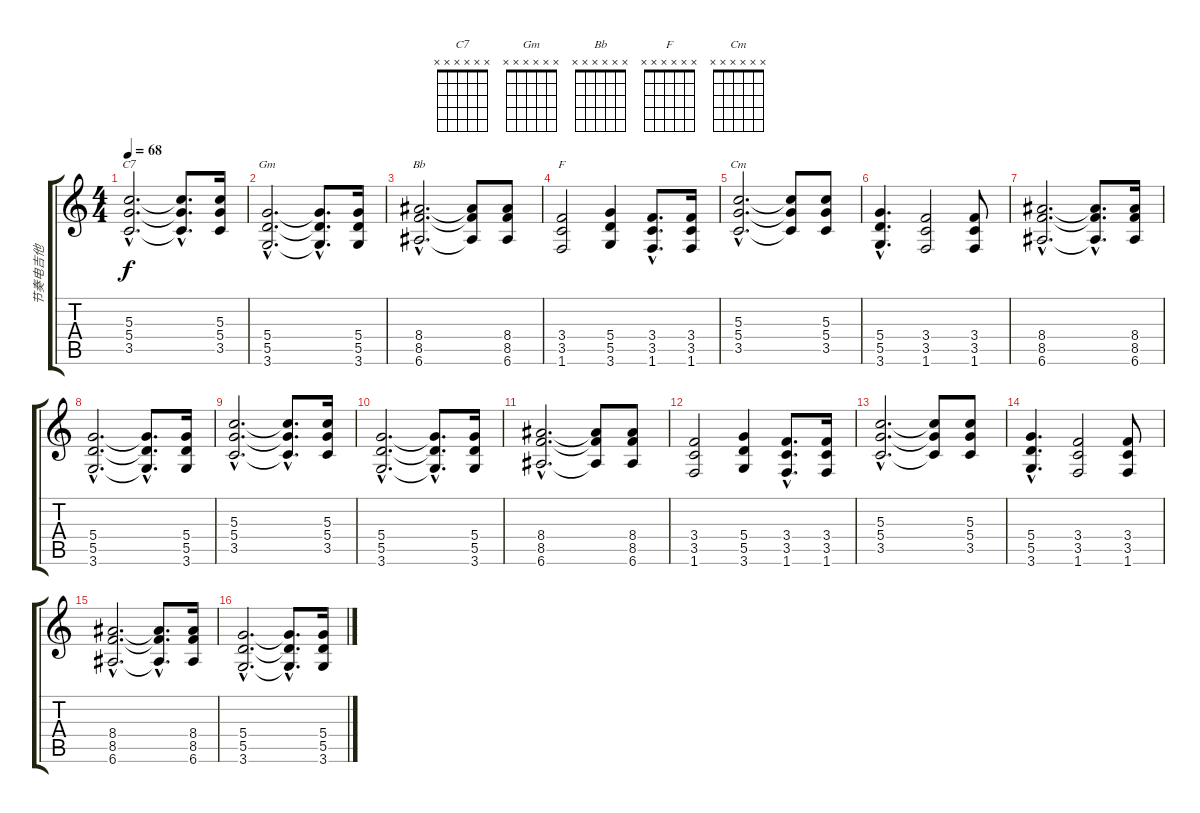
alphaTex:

\track ("节奏电吉他" "节奏电吉他") {instrument distortionguitar}
\staff {score tabs}
\tuning (E4 B3 G3 D3 A2 E2) {hide}
\chord ("C7" x x x x x x) {firstfret 0}
\chord ("Gm" x x x x x x) {firstfret 0}
\chord ("Bb" x x x x x x) {firstfret 0}
\chord ("F" x x x x x x) {firstfret 0}
\chord ("Cm" x x x x x x) {firstfret 0}
\ts (4 4)
\tempo 68
\clef g2
\ks c
(5.3{hac} 5.4{hac} 3.5{hac}).2{d ch "C7" dy f} (5.3{hac t} 5.4{hac t} 3.5{hac t}).8{d} (5.3 5.4 3.5).16 |
(5.4{hac} 5.5{hac} 3.6{hac}).2{d ch "Gm"} (5.4{hac t} 5.5{hac t} 3.6{hac t}).8{d} (5.4 5.5 3.6).16 |
(8.4{hac} 8.5{hac} 6.6{hac}).2{d ch "Bb"} (8.4{t} 8.5{t} 6.6{t}).8 (8.4 8.5 6.6).8 |
(3.4 3.5 1.6).2{ch "F"} (5.4 5.5 3.6).4 (3.4{hac} 3.5{hac} 1.6{hac}).8{d} (3.4 3.5 1.6).16 |
(5.3{hac} 5.4{hac} 3.5{hac}).2{d ch "Cm"} (5.3{t} 5.4{t} 3.5{t}).8 (5.3 5.4 3.5).8 |
(5.4{hac} 5.5{hac} 3.6{hac}).4{d} (3.4 3.5 1.6).2 (3.4 3.5 1.6).8 |
(8.4{hac} 8.5{hac} 6.6{hac}).2{d} (8.4{hac t} 8.5{hac t} 6.6{hac t}).8{d} (8.4 8.5 6.6).16 |
(5.4{hac} 5.5{hac} 3.6{hac}).2{d} (5.4{hac t} 5.5{hac t} 3.6{hac t}).8{d} (5.4 5.5 3.6).16 |
(5.3{hac} 5.4{hac} 3.5{hac}).2{d} (5.3{hac t} 5.4{hac t} 3.5{hac t}).8{d} (5.3 5.4 3.5).16 |
(5.4{hac} 5.5{hac} 3.6{hac}).2{d} (5.4{hac t} 5.5{hac t} 3.6{hac t}).8{d} (5.4 5.5 3.6).16 |
(8.4{hac} 8.5{hac} 6.6{hac}).2{d} (8.4{t} 8.5{t} 6.6{t}).8 (8.4 8.5 6.6).8 |
(3.4 3.5 1.6).2 (5.4 5.5 3.6).4 (3.4{hac} 3.5{hac} 1.6{hac}).8{d} (3.4 3.5 1.6).16 |
(5.3{hac} 5.4{hac} 3.5{hac}).2{d} (5.3{t} 5.4{t} 3.5{t}).8 (5.3 5.4 3.5).8 |
(5.4{hac} 5.5{hac} 3.6{hac}).4{d} (3.4 3.5 1.6).2 (3.4 3.5 1.6).8 |
(8.4{hac} 8.5{hac} 6.6{hac}).2{d} (8.4{hac t} 8.5{hac t} 6.6{hac t}).8{d} (8.4 8.5 6.6).16 |
(5.4{hac} 5.5{hac} 3.6{hac}).2{d} (5.4{hac t} 5.5{hac t} 3.6{hac t}).8{d} (5.4 5.5 3.6).16
